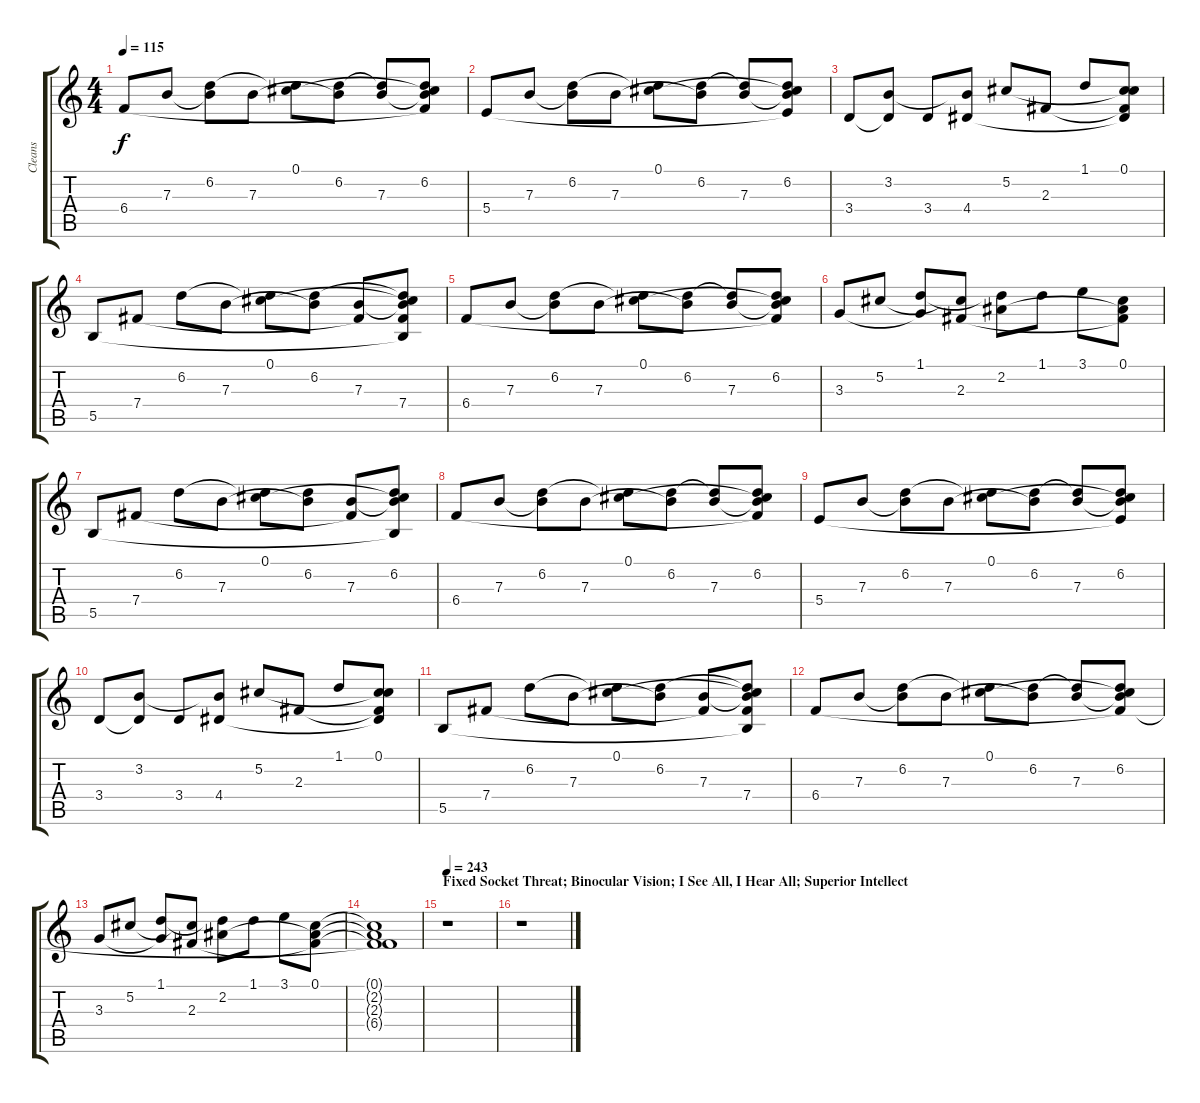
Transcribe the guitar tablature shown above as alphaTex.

\track ("Cleans" "Cleans") {instrument electricguitarjazz}
\staff {score tabs}
\tuning (Db4 Ab3 E3 B2 Gb2 B1) {hide}
\ts (4 4)
\tempo 115
\clef g2
\ks c
6.4.8{dy f} 7.3.8 (6.2 7.3{t}).8 7.3.8 (0.1 6.2{t}).8 (6.2 7.3{t}).8 (6.2{t} 7.3).8 (0.1{t} 6.2 7.3{t} 6.4{t}).8 |
5.4.8 7.3.8 (6.2 7.3{t}).8 7.3.8 (0.1 6.2{t}).8 (6.2 7.3{t}).8 (6.2{t} 7.3).8 (0.1{t} 6.2 7.3{t} 5.4{t}).8 |
3.4.8 (3.2 3.4{t}).8 3.4.8 (3.2{t} 4.4).8 5.2.8 2.3.8 1.1.8 (0.1 5.2{t} 2.3{t} 4.4{t}).8 |
5.5.8 7.4.8 6.2.8 7.3.8 (0.1 6.2{t}).8 (6.2 7.3{t}).8 (7.3 7.4{t}).8 (0.1{t} 6.2{t} 7.3{t} 7.4 5.5{t}).8 |
6.4.8 7.3.8 (6.2 7.3{t}).8 7.3.8 (0.1 6.2{t}).8 (6.2 7.3{t}).8 (6.2{t} 7.3).8 (0.1{t} 6.2 7.3{t} 6.4{t}).8 |
3.3.8 5.2.8 (1.1 3.3{t}).8 (5.2{t} 2.3).8 (1.1{t} 2.2).8 1.1.8 3.1.8 (0.1 2.2{t} 2.3{t}).8 |
\section ("" "")
5.5.8 7.4.8 6.2.8 7.3.8 (0.1 6.2{t}).8 (6.2 7.3{t}).8 (7.3 7.4{t}).8 (0.1{t} 6.2 7.3{t} 5.5{t}).8 |
6.4.8 7.3.8 (6.2 7.3{t}).8 7.3.8 (0.1 6.2{t}).8 (6.2 7.3{t}).8 (6.2{t} 7.3).8 (0.1{t} 6.2 7.3{t} 6.4{t}).8 |
5.4.8 7.3.8 (6.2 7.3{t}).8 7.3.8 (0.1 6.2{t}).8 (6.2 7.3{t}).8 (6.2{t} 7.3).8 (0.1{t} 6.2 7.3{t} 5.4{t}).8 |
3.4.8 (3.2 3.4{t}).8 3.4.8 (3.2{t} 4.4).8 5.2.8 2.3.8 1.1.8 (0.1 5.2{t} 2.3{t} 4.4{t}).8 |
5.5.8 7.4.8 6.2.8 7.3.8 (0.1 6.2{t}).8 (6.2 7.3{t}).8 (7.3 7.4{t}).8 (0.1{t} 6.2{t} 7.3{t} 7.4 5.5{t}).8 |
6.4.8 7.3.8 (6.2 7.3{t}).8 7.3.8 (0.1 6.2{t}).8 (6.2 7.3{t}).8 (6.2{t} 7.3).8 (0.1{t} 6.2 7.3{t} 6.4{t}).8 |
3.3.8 5.2.8 (1.1 3.3{t}).8 (5.2{t} 2.3).8 (1.1{t} 2.2).8 1.1.8 3.1.8 (0.1 2.2{t} 2.3{t}).8 |
(0.1{t} 2.2{t} 2.3{t} 6.4{t}).1 |
\section ("" "Fixed Socket Threat; Binocular Vision; I See All, I Hear All; Superior Intellect")
\tempo 243
r.1 |
r.1
